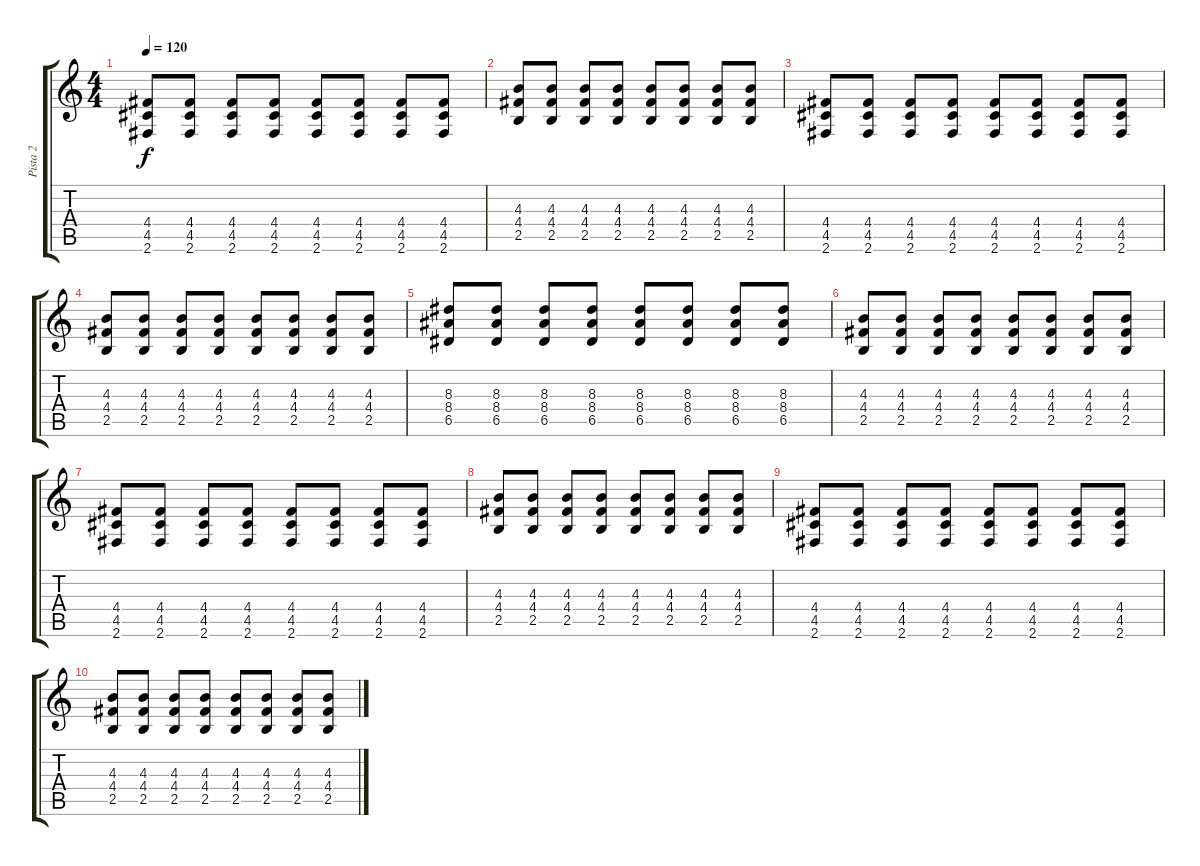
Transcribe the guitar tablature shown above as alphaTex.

\track ("Pista 2" "Pista 2") {instrument overdrivenguitar}
\staff {score tabs}
\tuning (E4 B3 G3 D3 A2 E2) {hide}
\ts (4 4)
\tempo 120
\clef g2
\ks c
(4.4 4.5 2.6).8{dy f} (4.4 4.5 2.6).8 (4.4 4.5 2.6).8 (4.4 4.5 2.6).8 (4.4 4.5 2.6).8 (4.4 4.5 2.6).8 (4.4 4.5 2.6).8 (4.4 4.5 2.6).8 |
(4.3 4.4 2.5).8 (4.3 4.4 2.5).8 (4.3 4.4 2.5).8 (4.3 4.4 2.5).8 (4.3 4.4 2.5).8 (4.3 4.4 2.5).8 (4.3 4.4 2.5).8 (4.3 4.4 2.5).8 |
(4.4 4.5 2.6).8 (4.4 4.5 2.6).8 (4.4 4.5 2.6).8 (4.4 4.5 2.6).8 (4.4 4.5 2.6).8 (4.4 4.5 2.6).8 (4.4 4.5 2.6).8 (4.4 4.5 2.6).8 |
(4.3 4.4 2.5).8 (4.3 4.4 2.5).8 (4.3 4.4 2.5).8 (4.3 4.4 2.5).8 (4.3 4.4 2.5).8 (4.3 4.4 2.5).8 (4.3 4.4 2.5).8 (4.3 4.4 2.5).8 |
(8.3 8.4 6.5).8 (8.3 8.4 6.5).8 (8.3 8.4 6.5).8 (8.3 8.4 6.5).8 (8.3 8.4 6.5).8 (8.3 8.4 6.5).8 (8.3 8.4 6.5).8 (8.3 8.4 6.5).8 |
(4.3 4.4 2.5).8 (4.3 4.4 2.5).8 (4.3 4.4 2.5).8 (4.3 4.4 2.5).8 (4.3 4.4 2.5).8 (4.3 4.4 2.5).8 (4.3 4.4 2.5).8 (4.3 4.4 2.5).8 |
(4.4 4.5 2.6).8 (4.4 4.5 2.6).8 (4.4 4.5 2.6).8 (4.4 4.5 2.6).8 (4.4 4.5 2.6).8 (4.4 4.5 2.6).8 (4.4 4.5 2.6).8 (4.4 4.5 2.6).8 |
(4.3 4.4 2.5).8 (4.3 4.4 2.5).8 (4.3 4.4 2.5).8 (4.3 4.4 2.5).8 (4.3 4.4 2.5).8 (4.3 4.4 2.5).8 (4.3 4.4 2.5).8 (4.3 4.4 2.5).8 |
(4.4 4.5 2.6).8 (4.4 4.5 2.6).8 (4.4 4.5 2.6).8 (4.4 4.5 2.6).8 (4.4 4.5 2.6).8 (4.4 4.5 2.6).8 (4.4 4.5 2.6).8 (4.4 4.5 2.6).8 |
(4.3 4.4 2.5).8 (4.3 4.4 2.5).8 (4.3 4.4 2.5).8 (4.3 4.4 2.5).8 (4.3 4.4 2.5).8 (4.3 4.4 2.5).8 (4.3 4.4 2.5).8 (4.3 4.4 2.5).8
